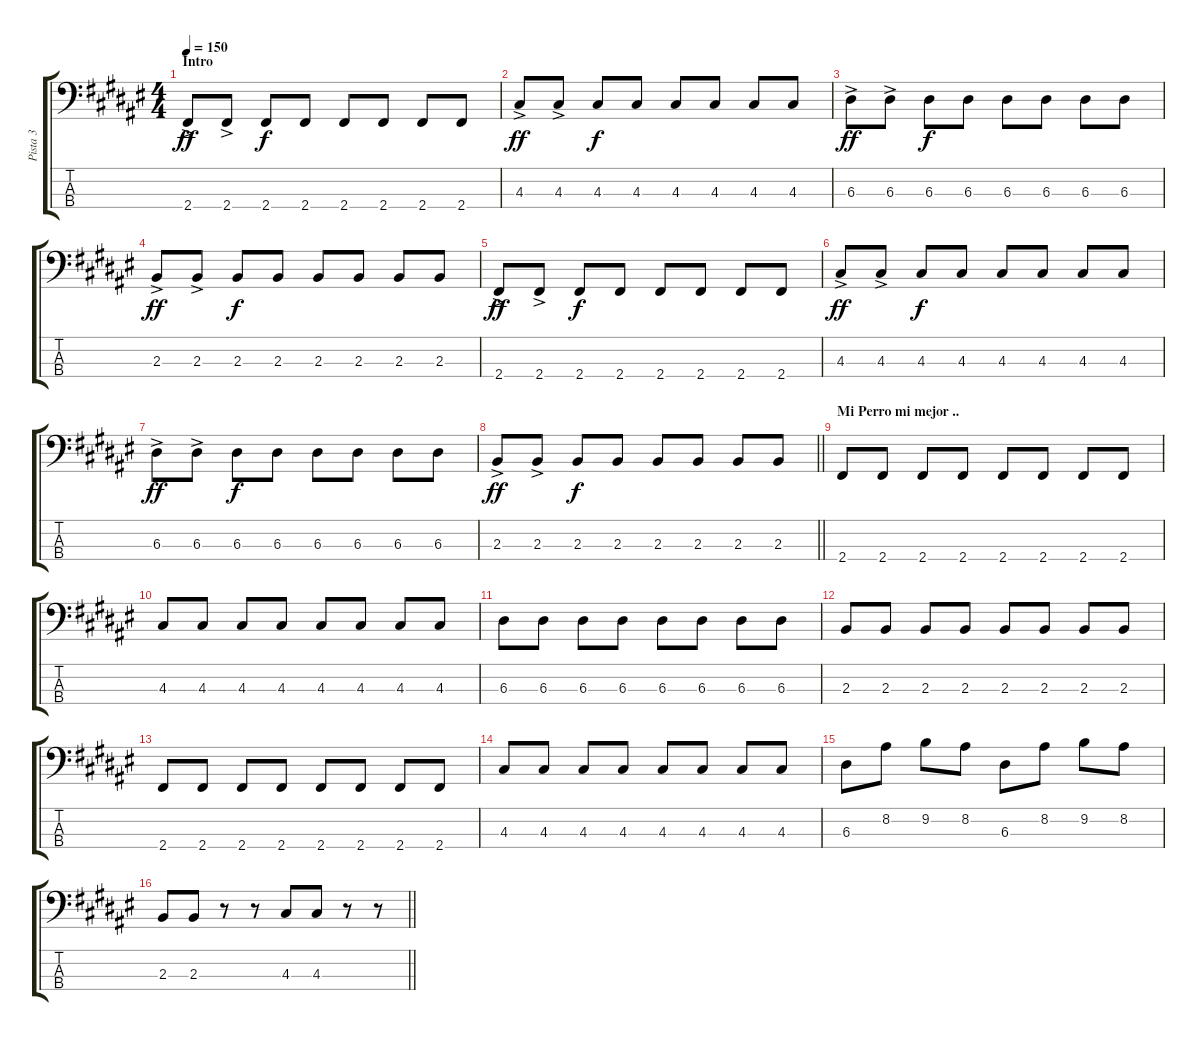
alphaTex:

\track ("Pista 3" "Pista 3") {instrument electricbassfinger}
\staff {score tabs}
\tuning (G2 D2 A1 E1) {hide}
\ts (4 4)
\section ("" "Intro")
\tempo 150
\clef f4
\ks d#minor
2.4{ac}.8{dy ff instrument electricbassfinger} 2.4{ac}.8 2.4.8{dy f} 2.4.8 2.4.8 2.4.8 2.4.8 2.4.8 |
4.3{ac}.8{dy ff} 4.3{ac}.8 4.3.8{dy f} 4.3.8 4.3.8 4.3.8 4.3.8 4.3.8 |
6.3{ac}.8{dy ff} 6.3{ac}.8 6.3.8{dy f} 6.3.8 6.3.8 6.3.8 6.3.8 6.3.8 |
2.3{ac}.8{dy ff} 2.3{ac}.8 2.3.8{dy f} 2.3.8 2.3.8 2.3.8 2.3.8 2.3.8 |
2.4{ac}.8{dy ff} 2.4{ac}.8 2.4.8{dy f} 2.4.8 2.4.8 2.4.8 2.4.8 2.4.8 |
4.3{ac}.8{dy ff} 4.3{ac}.8 4.3.8{dy f} 4.3.8 4.3.8 4.3.8 4.3.8 4.3.8 |
6.3{ac}.8{dy ff} 6.3{ac}.8 6.3.8{dy f} 6.3.8 6.3.8 6.3.8 6.3.8 6.3.8 |
\barLineRight lightlight
2.3{ac}.8{dy ff} 2.3{ac}.8 2.3.8{dy f} 2.3.8 2.3.8 2.3.8 2.3.8 2.3.8 |
\section ("" "Mi Perro mi mejor ..")
2.4.8 2.4.8 2.4.8 2.4.8 2.4.8 2.4.8 2.4.8 2.4.8 |
4.3.8 4.3.8 4.3.8 4.3.8 4.3.8 4.3.8 4.3.8 4.3.8 |
6.3.8 6.3.8 6.3.8 6.3.8 6.3.8 6.3.8 6.3.8 6.3.8 |
2.3.8 2.3.8 2.3.8 2.3.8 2.3.8 2.3.8 2.3.8 2.3.8 |
2.4.8 2.4.8 2.4.8 2.4.8 2.4.8 2.4.8 2.4.8 2.4.8 |
4.3.8 4.3.8 4.3.8 4.3.8 4.3.8 4.3.8 4.3.8 4.3.8 |
6.3.8 8.2.8 9.2.8 8.2.8 6.3.8 8.2.8 9.2.8 8.2.8 |
\barLineRight lightlight
2.3.8 2.3.8 r.8 r.8 4.3.8 4.3.8 r.8 r.8
